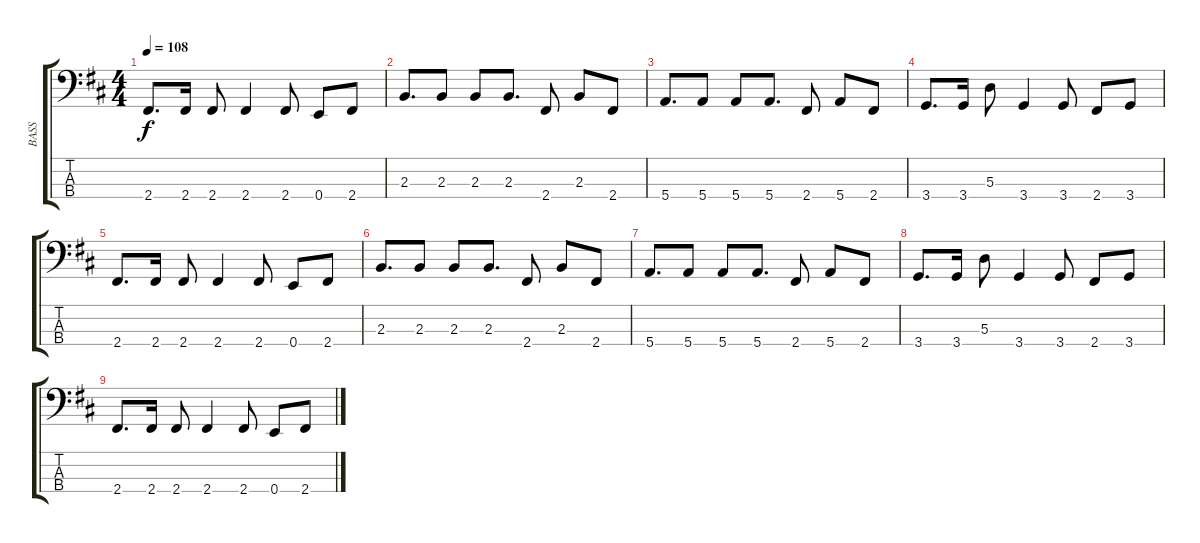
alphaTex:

\track ("BASS" "BASS") {instrument electricbassfinger}
\staff {score tabs}
\tuning (G2 D2 A1 E1) {hide}
\ts (4 4)
\tempo 108
\clef f4
\ks d
2.4.8{d dy f} 2.4.16 2.4.8 2.4.4 2.4.8 0.4.8 2.4.8 |
2.3.8{d} 2.3.8 2.3.8 2.3.8{d} 2.4.8 2.3.8 2.4.8 |
5.4.8{d} 5.4.8 5.4.8 5.4.8{d} 2.4.8 5.4.8 2.4.8 |
3.4.8{d} 3.4.16 5.3.8 3.4.4 3.4.8 2.4.8 3.4.8 |
2.4.8{d} 2.4.16 2.4.8 2.4.4 2.4.8 0.4.8 2.4.8 |
2.3.8{d} 2.3.8 2.3.8 2.3.8{d} 2.4.8 2.3.8 2.4.8 |
5.4.8{d} 5.4.8 5.4.8 5.4.8{d} 2.4.8 5.4.8 2.4.8 |
3.4.8{d} 3.4.16 5.3.8 3.4.4 3.4.8 2.4.8 3.4.8 |
2.4.8{d} 2.4.16 2.4.8 2.4.4 2.4.8 0.4.8 2.4.8
